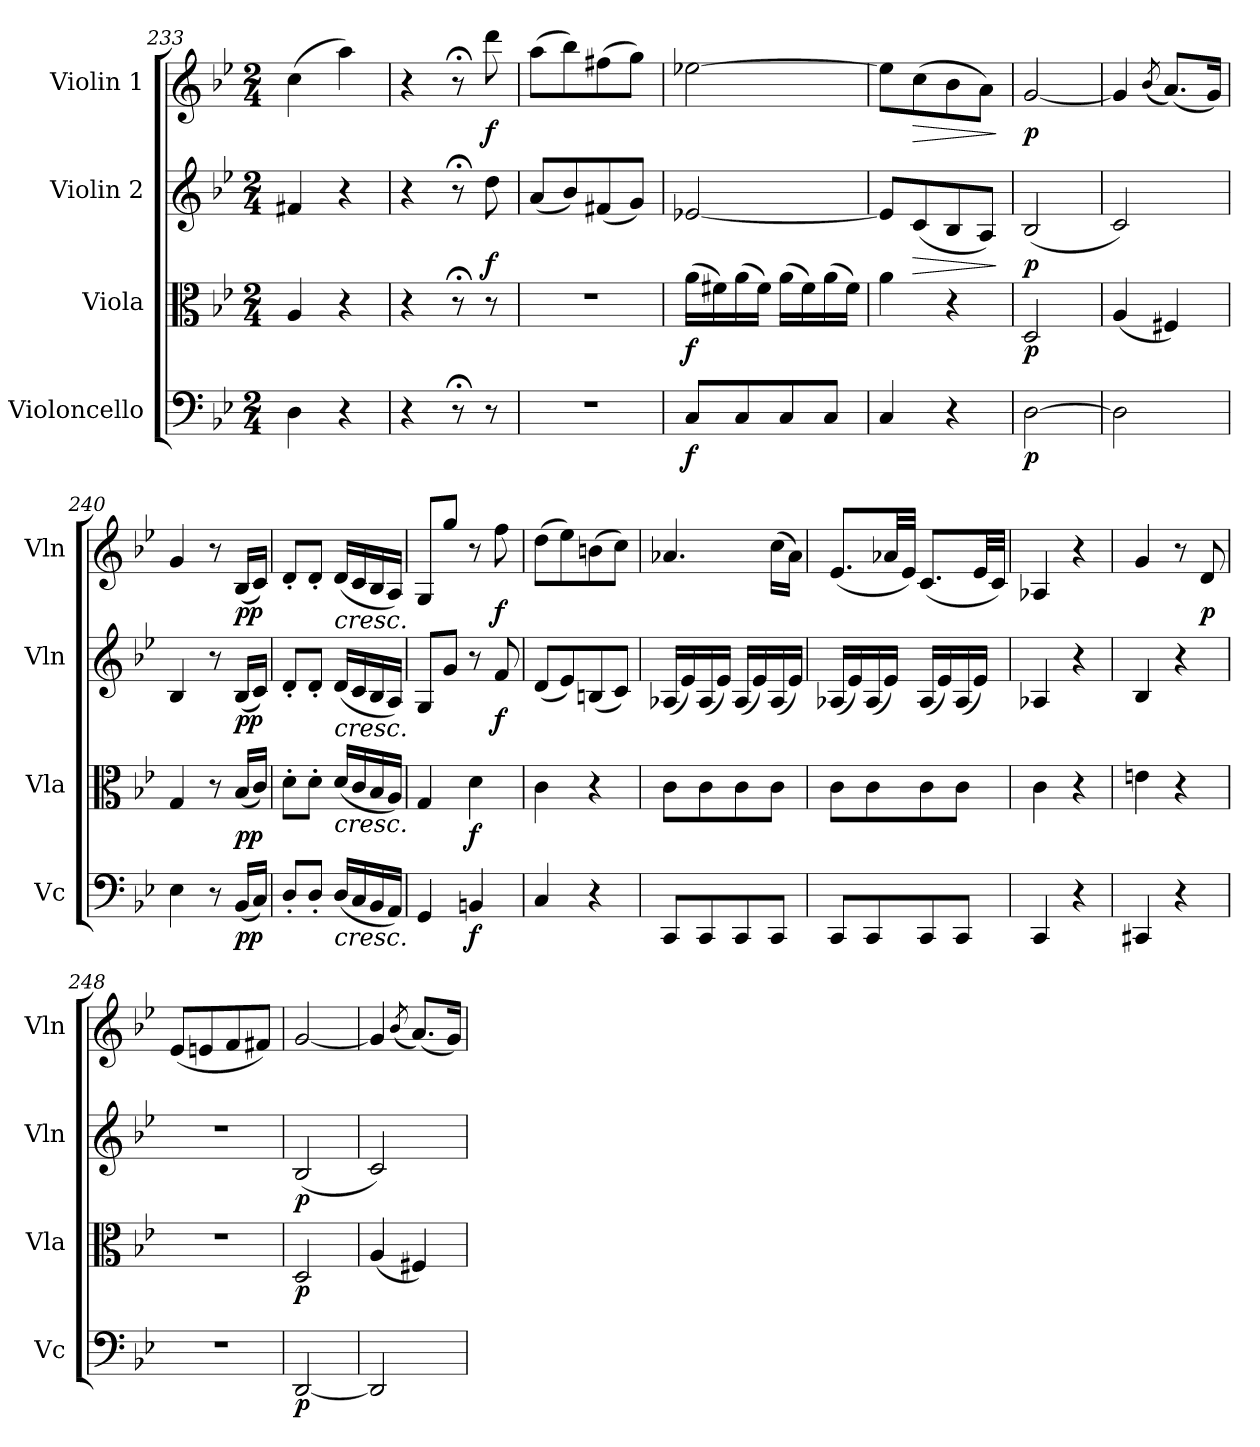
**kern	**dynam	**kern	**dynam	**kern	**dynam	**kern	**dynam
*part4	*part4	*part3	*part3	*part2	*part2	*part1	*part1
*staff4	*staff4	*staff3	*staff3	*staff2	*staff2	*staff1	*staff1
*I"Violoncello	*	*I"Viola	*	*I"Violin 2	*	*I"Violin 1	*
*I'Vc	*	*I'Vla	*	*I'Vln	*	*I'Vln	*
*clefF4	*	*clefC3	*	*clefG2	*	*clefG2	*
*k[b-e-]	*	*k[b-e-]	*	*k[b-e-]	*	*k[b-e-]	*
*M2/4	*	*M2/4	*	*M2/4	*	*M2/4	*
=233	=233	=233	=233	=233	=233	=233	=233
4D\	.	4A/	.	4f#X/	.	(>4cc\	.
4r	.	4r	.	4r	.	4aa\)	.
=234	=234	=234	=234	=234	=234	=234	=234
4r	.	4r	.	4r	.	4r	.
8r;<	.	8r;<	.	8r;<	.	8r;<	.
!	!	!	!	!	!LO:DY:b	!	!LO:DY:b
8r	.	8r	.	8dd\	f	8ddd\	f
!!LO:LB:g=z
=235	=235	=235	=235	=235	=235	=235	=235
2r	.	2r	.	(<8a/L	.	(>8aa\L	.
.	.	.	.	8b-/)	.	8bb-\)	.
.	.	.	.	(<8f#X/	.	(>8ff#X\	.
.	.	.	.	8g/J)	.	8gg\J)	.
=236	=236	=236	=236	=236	=236	=236	=236
!	!LO:DY:b	!	!LO:DY:b	!	!	!	!
8C/L	f	(>16a\LL	f	[2e-X/	.	[2ee-X\	.
.	.	16f#X\)	.	.	.	.	.
8C/	.	(>16a\	.	.	.	.	.
.	.	16f#\JJ)	.	.	.	.	.
8C/	.	(>16a\LL	.	.	.	.	.
.	.	16f#\)	.	.	.	.	.
8C/J	.	(>16a\	.	.	.	.	.
.	.	16f#\JJ)	.	.	.	.	.
=237	=237	=237	=237	=237	=237	=237	=237
4C/	.	4a\	.	8e-/L]	.	8ee-\L]	.
!	!	!	!	!	!LO:HP:b	!	!LO:HP:b
.	.	.	.	(<8c/	>	(>8cc\	>
4r	.	4r	.	8B-/	.	8b-\	.
.	.	.	.	8A/J)	.	8a\J)	.
.	.	.	.	.	]	.	]
=238	=238	=238	=238	=238	=238	=238	=238
!	!LO:DY:b	!	!LO:DY:b	!	!LO:DY:b	!	!LO:DY:b
[2D\	p	2D/	p	(<2B-/	p	[2g/	p
=239	=239	=239	=239	=239	=239	=239	=239
2D\]	.	(<4A/	.	2c/)	.	4g/]	.
.	.	.	.	.	.	(<8qb-/	.
.	.	4F#X/)	.	.	.	(<8.a/L)	.
.	.	.	.	.	.	16g/Jk)	.
=240	=240	=240	=240	=240	=240	=240	=240
4E-\	.	4G/	.	4B-/	.	4g/	.
8r	.	8r	.	8r	.	8r	.
!	!LO:DY:b	!	!LO:DY:b	!	!LO:DY:b	!	!LO:DY:b
(<16BB-/LL	pp	(<16B-/LL	pp	(<16B-/LL	pp	(<16B-/LL	pp
16C/JJ)	.	16c/JJ)	.	16c/JJ)	.	16c/JJ)	.
!!LO:PB:g=z
=241	=241	=241	=241	=241	=241	=241	=241
8D'/L	.	8d'\L	.	8d'/L	.	8d'/L	.
8D'/J	.	8d'\J	.	8d'/J	.	8d'/J	.
!	!	!	!	!	!	!LO:TX:b:i:t=cresc.	!
!	!	!	!	!LO:TX:b:i:t=cresc.	!	!	!
!	!	!LO:TX:b:i:t=cresc.	!	!	!	!	!
!LO:TX:b:i:t=cresc.	!	!	!	!	!	!	!
(<16D/LL	.	(<16d/LL	.	(<16d/LL	.	(<16d/LL	.
16C/	.	16c/	.	16c/	.	16c/	.
16BB-/	.	16B-/	.	16B-/	.	16B-/	.
16AA/JJ)	.	16A/JJ)	.	16A/JJ)	.	16A/JJ)	.
=242	=242	=242	=242	=242	=242	=242	=242
4GG/	.	4G/	.	8G/L	.	8G/L	.
.	.	.	.	8g/J	.	8gg/J	.
!	!LO:DY:b	!	!LO:DY:b	!	!	!	!
4BBn/	f	4d\	f	8r	.	8r	.
!	!	!	!	!	!LO:DY:b	!	!LO:DY:b
.	.	.	.	8f/	f	8ff\	f
=243	=243	=243	=243	=243	=243	=243	=243
4C/	.	4c\	.	(<8d/L	.	(>8dd\L	.
.	.	.	.	8e-/)	.	8ee-\)	.
4r	.	4r	.	(<8Bn/	.	(>8bn\	.
.	.	.	.	8c/J)	.	8cc\J)	.
=244	=244	=244	=244	=244	=244	=244	=244
8CC/L	.	8c\L	.	(<16A-X/LL	.	4.a-X/	.
.	.	.	.	16e-/)	.	.	.
8CC/	.	8c\	.	(<16A-/	.	.	.
.	.	.	.	16e-/JJ)	.	.	.
8CC/	.	8c\	.	(<16A-/LL	.	.	.
.	.	.	.	16e-/)	.	.	.
8CC/J	.	8c\J	.	(<16A-/	.	(>16cc\LL	.
.	.	.	.	16e-/JJ)	.	16a-\JJ)	.
=245	=245	=245	=245	=245	=245	=245	=245
8CC/L	.	8c\L	.	(<16A-X/LL	.	(<8.e-/L	.
.	.	.	.	16e-/)	.	.	.
8CC/	.	8c\	.	(<16A-/	.	.	.
.	.	.	.	16e-/JJ)	.	32a-X/LL	.
.	.	.	.	.	.	32e-/JJJ)	.
8CC/	.	8c\	.	(<16A-/LL	.	(<8.c/L	.
.	.	.	.	16e-/)	.	.	.
8CC/J	.	8c\J	.	(<16A-/	.	.	.
.	.	.	.	16e-/JJ)	.	32e-/LL	.
.	.	.	.	.	.	32c/JJJ)	.
!!LO:LB:g=z
=246	=246	=246	=246	=246	=246	=246	=246
4CC/	.	4c\	.	4A-X/	.	4A-X/	.
4r	.	4r	.	4r	.	4r	.
=247	=247	=247	=247	=247	=247	=247	=247
4CC#X/	.	4en\	.	4B-/	.	4g/	.
4r	.	4r	.	4r	.	8r	.
!	!	!	!	!	!	!	!LO:DY:b
.	.	.	.	.	.	8d/	p
=248	=248	=248	=248	=248	=248	=248	=248
2r	.	2r	.	2r	.	(<8e-/L	.
.	.	.	.	.	.	8en/	.
.	.	.	.	.	.	8f/	.
.	.	.	.	.	.	8f#X/J)	.
=249	=249	=249	=249	=249	=249	=249	=249
!	!LO:DY:b	!	!LO:DY:b	!	!LO:DY:b	!	!
[2DD/	p	2D/	p	(<2B-/	p	[2g/	.
=250	=250	=250	=250	=250	=250	=250	=250
2DD/]	.	(<4A/	.	2c/)	.	4g/]	.
.	.	.	.	.	.	(<8qb-/	.
.	.	4F#X/)	.	.	.	(<8.a/L)	.
.	.	.	.	.	.	16g/Jk)	.
=	=	=	=	=	=	=	=
*-	*-	*-	*-	*-	*-	*-	*-
